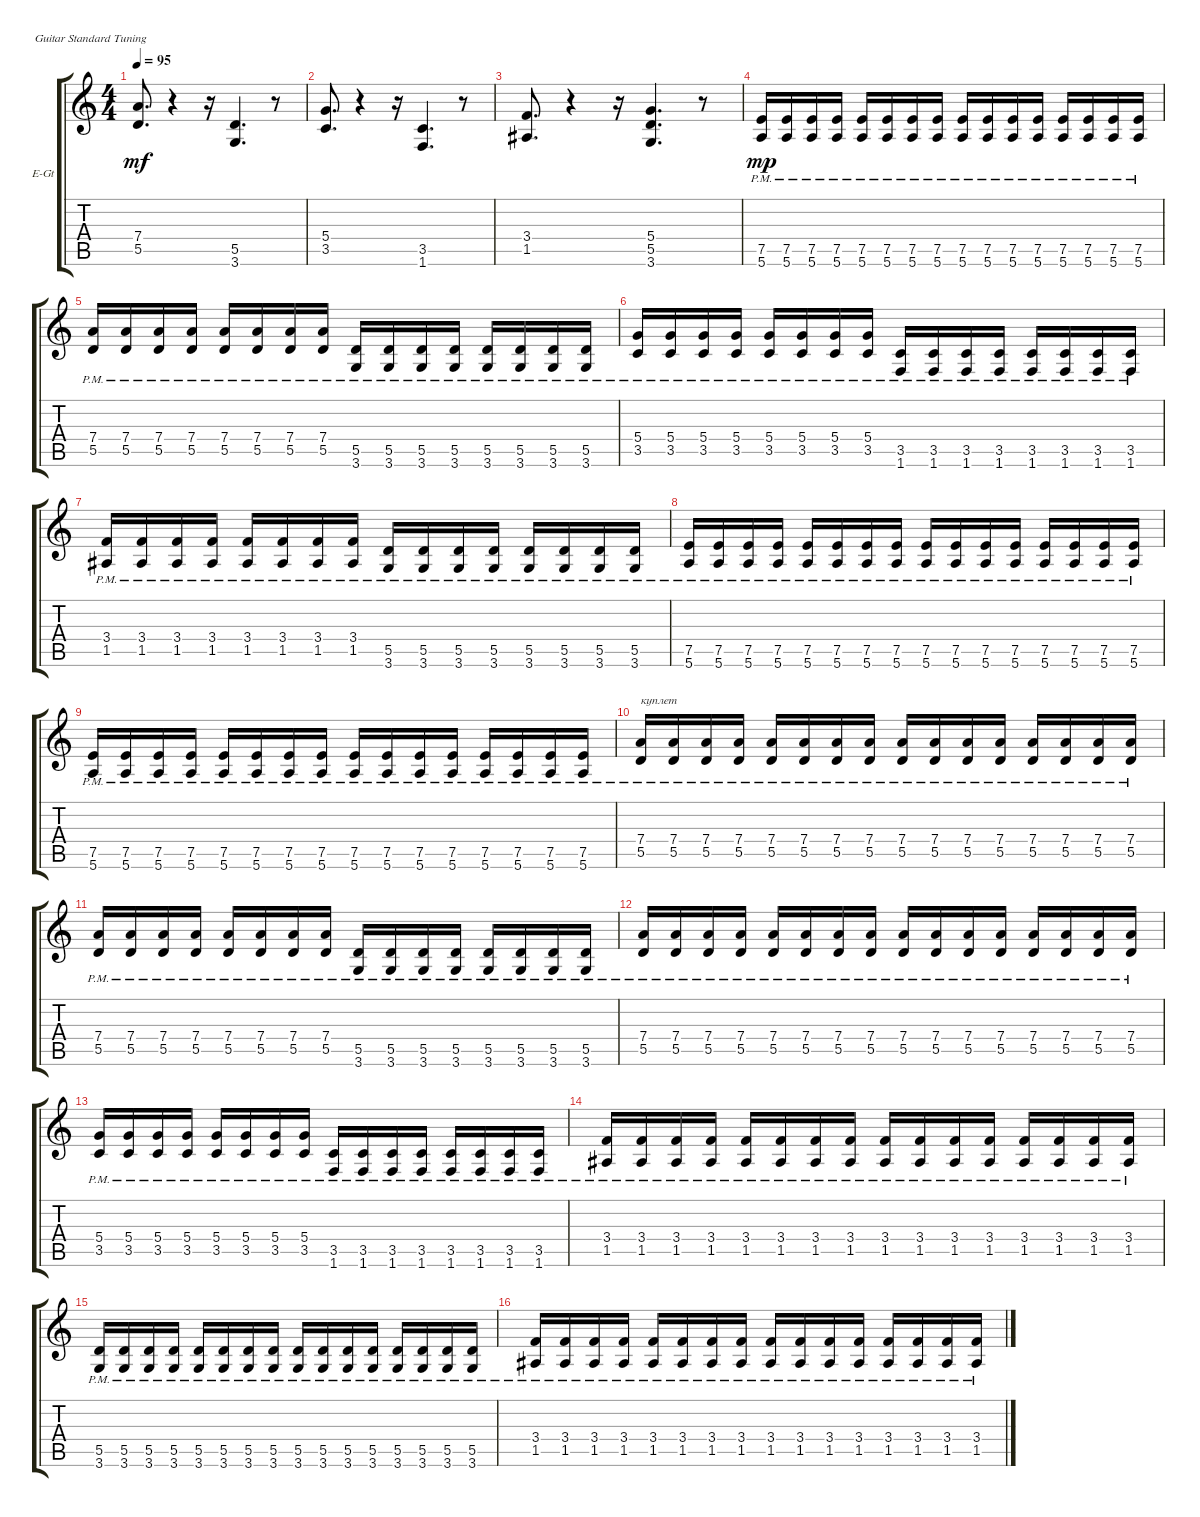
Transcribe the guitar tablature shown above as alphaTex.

\defaultSystemsLayout 4
\bracketExtendMode groupsimilarinstruments
\firstSystemTrackNameOrientation horizontal
\otherSystemsTrackNameOrientation horizontal
\track ("Electric Guitar" "E-Gt") {instrument overdrivenguitar}
\staff {score tabs}
\tuning (E4 B3 G3 D3 A2 E2)
\ts (4 4)
\tempo 95
\clef g2
\ks c
(5.5 7.4).8{d dy mf instrument overdrivenguitar} r.4 r.16 (3.6 5.5).4{d} r.8 |
(3.5 5.4).8{d} r.4 r.16 (1.6 3.5).4{d} r.8 |
(1.5 3.4).8{d} r.4 r.16 (3.6 5.5 5.4).4{d} r.8 |
(5.6{pm} 7.5{pm}).16{dy mp} (5.6{pm} 7.5{pm}).16 (5.6{pm} 7.5{pm}).16 (5.6{pm} 7.5{pm}).16 (5.6{pm} 7.5{pm}).16 (5.6{pm} 7.5{pm}).16 (5.6{pm} 7.5{pm}).16 (5.6{pm} 7.5{pm}).16 (5.6{pm} 7.5{pm}).16 (5.6{pm} 7.5{pm}).16 (5.6{pm} 7.5{pm}).16 (5.6{pm} 7.5{pm}).16 (5.6{pm} 7.5{pm}).16 (5.6{pm} 7.5{pm}).16 (5.6{pm} 7.5{pm}).16 (5.6{pm} 7.5{pm}).16 |
(5.5{pm} 7.4{pm}).16 (5.5{pm} 7.4{pm}).16 (5.5{pm} 7.4{pm}).16 (5.5{pm} 7.4{pm}).16 (5.5{pm} 7.4{pm}).16 (5.5{pm} 7.4{pm}).16 (5.5{pm} 7.4{pm}).16 (5.5{pm} 7.4{pm}).16 (3.6{pm} 5.5{pm}).16 (3.6{pm} 5.5{pm}).16 (3.6{pm} 5.5{pm}).16 (3.6{pm} 5.5{pm}).16 (3.6{pm} 5.5{pm}).16 (3.6{pm} 5.5{pm}).16 (3.6{pm} 5.5{pm}).16 (3.6{pm} 5.5{pm}).16 |
(3.5{pm} 5.4{pm}).16 (3.5{pm} 5.4{pm}).16 (3.5{pm} 5.4{pm}).16 (3.5{pm} 5.4{pm}).16 (3.5{pm} 5.4{pm}).16 (3.5{pm} 5.4{pm}).16 (3.5{pm} 5.4{pm}).16 (3.5{pm} 5.4{pm}).16 (1.6{pm} 3.5{pm}).16 (1.6{pm} 3.5{pm}).16 (1.6{pm} 3.5{pm}).16 (1.6{pm} 3.5{pm}).16 (1.6{pm} 3.5{pm}).16 (1.6{pm} 3.5{pm}).16 (1.6{pm} 3.5{pm}).16 (1.6{pm} 3.5{pm}).16 |
(1.5{pm} 3.4{pm}).16 (1.5{pm} 3.4{pm}).16 (1.5{pm} 3.4{pm}).16 (1.5{pm} 3.4{pm}).16 (1.5{pm} 3.4{pm}).16 (1.5{pm} 3.4{pm}).16 (1.5{pm} 3.4{pm}).16 (1.5{pm} 3.4{pm}).16 (3.6{pm} 5.5{pm}).16 (3.6{pm} 5.5{pm}).16 (3.6{pm} 5.5{pm}).16 (3.6{pm} 5.5{pm}).16 (3.6{pm} 5.5{pm}).16 (3.6{pm} 5.5{pm}).16 (3.6{pm} 5.5{pm}).16 (3.6{pm} 5.5{pm}).16 |
(5.6{pm} 7.5{pm}).16 (5.6{pm} 7.5{pm}).16 (5.6{pm} 7.5{pm}).16 (5.6{pm} 7.5{pm}).16 (5.6{pm} 7.5{pm}).16 (5.6{pm} 7.5{pm}).16 (5.6{pm} 7.5{pm}).16 (5.6{pm} 7.5{pm}).16 (5.6{pm} 7.5{pm}).16 (5.6{pm} 7.5{pm}).16 (5.6{pm} 7.5{pm}).16 (5.6{pm} 7.5{pm}).16 (5.6{pm} 7.5{pm}).16 (5.6{pm} 7.5{pm}).16 (5.6{pm} 7.5{pm}).16 (5.6{pm} 7.5{pm}).16 |
(5.6{pm} 7.5{pm}).16 (5.6{pm} 7.5{pm}).16 (5.6{pm} 7.5{pm}).16 (5.6{pm} 7.5{pm}).16 (5.6{pm} 7.5{pm}).16 (5.6{pm} 7.5{pm}).16 (5.6{pm} 7.5{pm}).16 (5.6{pm} 7.5{pm}).16 (5.6{pm} 7.5{pm}).16 (5.6{pm} 7.5{pm}).16 (5.6{pm} 7.5{pm}).16 (5.6{pm} 7.5{pm}).16 (5.6{pm} 7.5{pm}).16 (5.6{pm} 7.5{pm}).16 (5.6{pm} 7.5{pm}).16 (5.6{pm} 7.5{pm}).16 |
(5.5{pm} 7.4{pm}).16{txt "куплет"} (5.5{pm} 7.4{pm}).16 (5.5{pm} 7.4{pm}).16 (5.5{pm} 7.4{pm}).16 (5.5{pm} 7.4{pm}).16 (5.5{pm} 7.4{pm}).16 (5.5{pm} 7.4{pm}).16 (5.5{pm} 7.4{pm}).16 (5.5{pm} 7.4{pm}).16 (5.5{pm} 7.4{pm}).16 (5.5{pm} 7.4{pm}).16 (5.5{pm} 7.4{pm}).16 (5.5{pm} 7.4{pm}).16 (5.5{pm} 7.4{pm}).16 (5.5{pm} 7.4{pm}).16 (5.5{pm} 7.4{pm}).16 |
(5.5{pm} 7.4{pm}).16 (5.5{pm} 7.4{pm}).16 (5.5{pm} 7.4{pm}).16 (5.5{pm} 7.4{pm}).16 (5.5{pm} 7.4{pm}).16 (5.5{pm} 7.4{pm}).16 (5.5{pm} 7.4{pm}).16 (5.5{pm} 7.4{pm}).16 (3.6{pm} 5.5{pm}).16 (3.6{pm} 5.5{pm}).16 (3.6{pm} 5.5{pm}).16 (3.6{pm} 5.5{pm}).16 (3.6{pm} 5.5{pm}).16 (3.6{pm} 5.5{pm}).16 (3.6{pm} 5.5{pm}).16 (3.6{pm} 5.5{pm}).16 |
(5.5{pm} 7.4{pm}).16 (5.5{pm} 7.4{pm}).16 (5.5{pm} 7.4{pm}).16 (5.5{pm} 7.4{pm}).16 (5.5{pm} 7.4{pm}).16 (5.5{pm} 7.4{pm}).16 (5.5{pm} 7.4{pm}).16 (5.5{pm} 7.4{pm}).16 (5.5{pm} 7.4{pm}).16 (5.5{pm} 7.4{pm}).16 (5.5{pm} 7.4{pm}).16 (5.5{pm} 7.4{pm}).16 (5.5{pm} 7.4{pm}).16 (5.5{pm} 7.4{pm}).16 (5.5{pm} 7.4{pm}).16 (5.5{pm} 7.4{pm}).16 |
(3.5{pm} 5.4{pm}).16 (3.5{pm} 5.4{pm}).16 (3.5{pm} 5.4{pm}).16 (3.5{pm} 5.4{pm}).16 (3.5{pm} 5.4{pm}).16 (3.5{pm} 5.4{pm}).16 (3.5{pm} 5.4{pm}).16 (3.5{pm} 5.4{pm}).16 (1.6{pm} 3.5{pm}).16 (1.6{pm} 3.5{pm}).16 (1.6{pm} 3.5{pm}).16 (1.6{pm} 3.5{pm}).16 (1.6{pm} 3.5{pm}).16 (1.6{pm} 3.5{pm}).16 (1.6{pm} 3.5{pm}).16 (1.6{pm} 3.5{pm}).16 |
(1.5{pm} 3.4{pm}).16 (1.5{pm} 3.4{pm}).16 (1.5{pm} 3.4{pm}).16 (1.5{pm} 3.4{pm}).16 (1.5{pm} 3.4{pm}).16 (1.5{pm} 3.4{pm}).16 (1.5{pm} 3.4{pm}).16 (1.5{pm} 3.4{pm}).16 (1.5{pm} 3.4{pm}).16 (1.5{pm} 3.4{pm}).16 (1.5{pm} 3.4{pm}).16 (1.5{pm} 3.4{pm}).16 (1.5{pm} 3.4{pm}).16 (1.5{pm} 3.4{pm}).16 (1.5{pm} 3.4{pm}).16 (1.5{pm} 3.4{pm}).16 |
(3.6{pm} 5.5{pm}).16 (3.6{pm} 5.5{pm}).16 (3.6{pm} 5.5{pm}).16 (3.6{pm} 5.5{pm}).16 (3.6{pm} 5.5{pm}).16 (3.6{pm} 5.5{pm}).16 (3.6{pm} 5.5{pm}).16 (3.6{pm} 5.5{pm}).16 (3.6{pm} 5.5{pm}).16 (3.6{pm} 5.5{pm}).16 (3.6{pm} 5.5{pm}).16 (3.6{pm} 5.5{pm}).16 (3.6{pm} 5.5{pm}).16 (3.6{pm} 5.5{pm}).16 (3.6{pm} 5.5{pm}).16 (3.6{pm} 5.5{pm}).16 |
(1.5{pm} 3.4{pm}).16 (1.5{pm} 3.4{pm}).16 (1.5{pm} 3.4{pm}).16 (1.5{pm} 3.4{pm}).16 (1.5{pm} 3.4{pm}).16 (1.5{pm} 3.4{pm}).16 (1.5{pm} 3.4{pm}).16 (1.5{pm} 3.4{pm}).16 (1.5{pm} 3.4{pm}).16 (1.5{pm} 3.4{pm}).16 (1.5{pm} 3.4{pm}).16 (1.5{pm} 3.4{pm}).16 (1.5{pm} 3.4{pm}).16 (1.5{pm} 3.4{pm}).16 (1.5{pm} 3.4{pm}).16 (1.5{pm} 3.4{pm}).16
